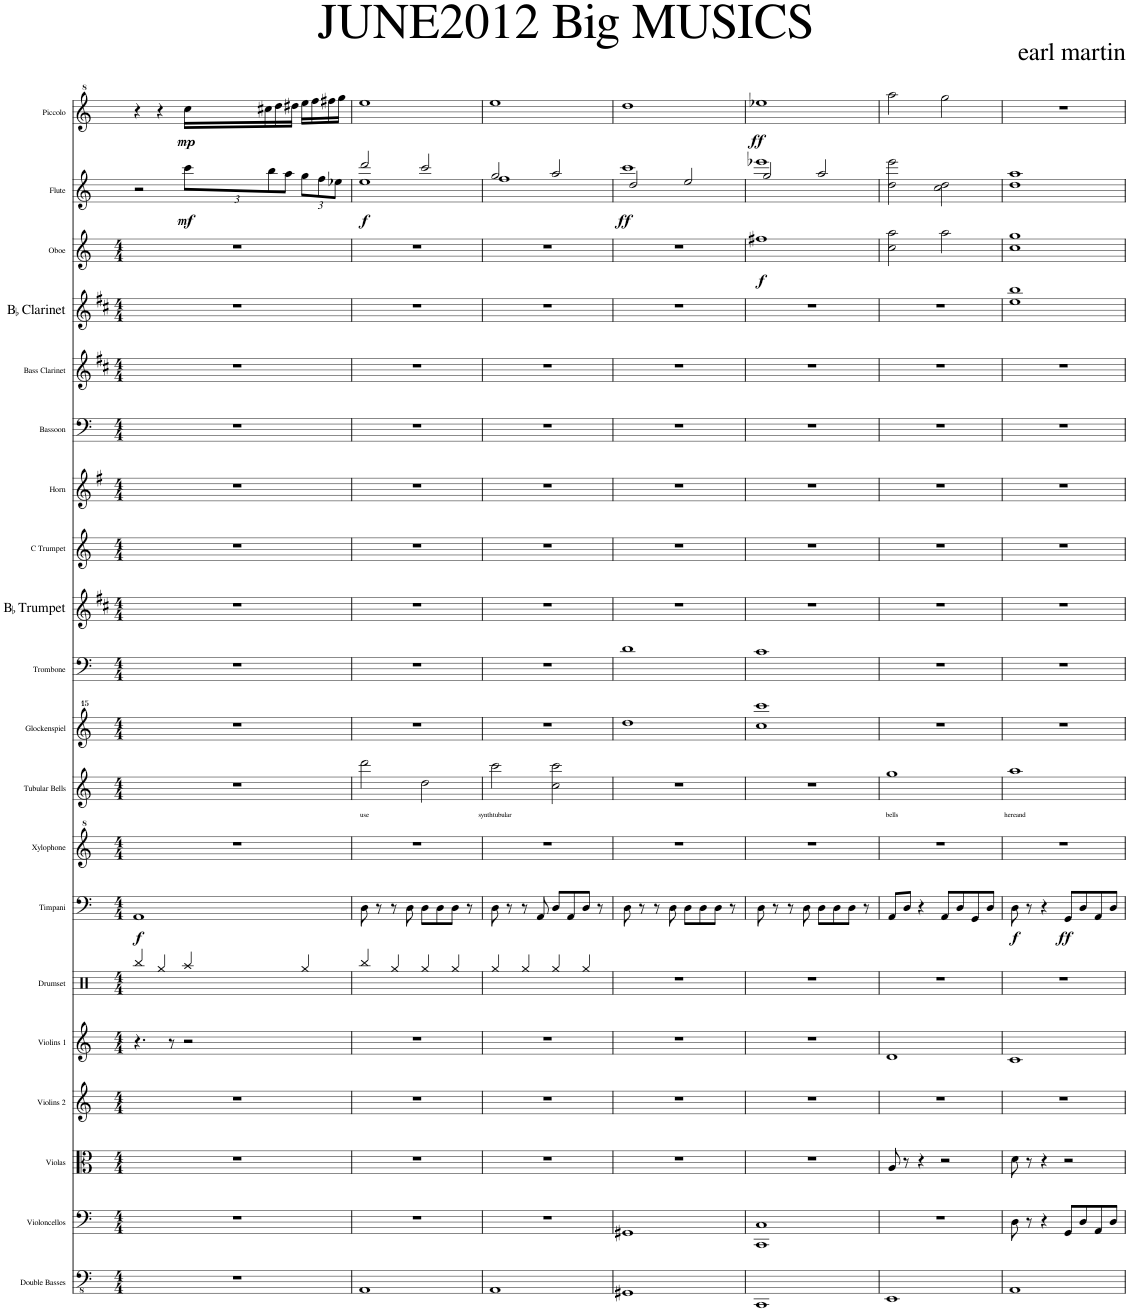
**kern	**kern	**kern	**kern	**kern	**kern	**kern	**dynam	**kern	**kern	**text	**kern	**kern	**kern	**kern	**kern	**kern	**kern	**kern	**kern	**dynam	**kern	**dynam	**kern	**dynam
*part20	*part19	*part18	*part17	*part16	*part15	*part14	*part14	*part13	*part12	*part12	*part11	*part10	*part9	*part8	*part7	*part6	*part5	*part4	*part3	*part3	*part2	*part2	*part1	*part1
*staff20	*staff19	*staff18	*staff17	*staff16	*staff15	*staff14	*staff14	*staff13	*staff12	*staff12	*staff11	*staff10	*staff9	*staff8	*staff7	*staff6	*staff5	*staff4	*staff3	*staff3	*staff2	*staff2	*staff1	*staff1
*I"Double Basses	*I"Violoncellos	*I"Violas	*I"Violins 2	*I"Violins 1	*I"Drumset	*I"Timpani	*	*I"Xylophone	*I"Tubular Bells	*	*I"Glockenspiel	*I"Trombone	*I"BaccidentalFlat Trumpet	*I"C Trumpet	*I"Horn	*I"Bassoon	*I"Bass Clarinet	*I"BaccidentalFlat Clarinet	*I"Oboe	*	*I"Flute	*	*I"Piccolo	*
*I'Dbs.	*I'Vlcs.	*I'Vlas.	*I'Vlns. 2	*I'Vlns. 1	*I'Drs.	*I'Timp.	*	*I'Xyl.	*I'Tu. Be.	*	*I'Glk.	*I'Trb.	*I'BaccidentalFlat Tpt.	*I'C Tpt.	*I'Hn.	*I'Bsn.	*I'B. Cl.	*I'BaccidentalFlat Cl.	*I'Ob.	*	*I'Fl.	*	*I'Picc.	*
*clefFv4	*clefF4	*clefC3	*clefG2	*clefG2	*clefX	*clefF4	*	*clefG^2	*clefG2	*	*clefG^^2	*clefF4	*clefG2	*clefG2	*clefG2	*clefF4	*clefG2	*clefG2	*clefG2	*	*clefG2	*	*clefG^2	*
*	*	*	*	*	*	*	*	*	*	*	*	*	*Trd1c2	*	*Trd4c7	*	*Trd8c14	*Trd1c2	*	*	*	*	*Trd-7c-12	*
*k[]	*k[]	*k[]	*k[]	*k[]	*k[]	*k[]	*	*k[]	*k[]	*	*k[]	*k[]	*k[f#c#]	*k[]	*k[f#]	*k[]	*k[f#c#]	*k[f#c#]	*k[]	*	*k[]	*	*k[]	*
*M4/4	*M4/4	*M4/4	*M4/4	*M4/4	*M4/4	*M4/4	*	*M4/4	*M4/4	*	*M4/4	*M4/4	*M4/4	*M4/4	*M4/4	*M4/4	*M4/4	*M4/4	*M4/4	*	*	*	*	*
=1	=1	=1	=1	=1	=1	=1	=1	=1	=1	=1	=1	=1	=1	=1	=1	=1	=1	=1	=1	=1	=1	=1	=1	=1
!	!	!	!	!	!	!	!LO:DY:b	!	!	!	!	!	!	!	!	!	!	!	!	!	!	!	!	!
1r	1r	1r	1r	4.r	4Rbb/	1AA	f	1r	1r	.	1r	1r	1r	1r	1r	1r	1r	1r	1r	.	2r	.	4r	.
.	.	.	.	.	4Rgg/	.	.	.	.	.	.	.	.	.	.	.	.	.	.	.	.	.	4r	.
.	.	.	.	8r	.	.	.	.	.	.	.	.	.	.	.	.	.	.	.	.	.	.	.	.
*	*	*	*	*	*	*	*	*	*	*	*	*	*	*	*	*	*	*	*	*	*Xbrackettup	*	*	*
!	!	!	!	!	!	!	!	!	!	!	!	!	!	!	!	!	!	!	!	!	!	!LO:DY:b	!	!LO:DY:b
.	.	.	.	2r	4Raa/	.	.	.	.	.	.	.	.	.	.	.	.	.	.	.	12ccc\L	mf	16ccc\LL	mp
.	.	.	.	.	.	.	.	.	.	.	.	.	.	.	.	.	.	.	.	.	.	.	16ccc#X\	.
.	.	.	.	.	.	.	.	.	.	.	.	.	.	.	.	.	.	.	.	.	12bb\	.	.	.
.	.	.	.	.	.	.	.	.	.	.	.	.	.	.	.	.	.	.	.	.	.	.	16ddd\	.
.	.	.	.	.	.	.	.	.	.	.	.	.	.	.	.	.	.	.	.	.	12aa\J	.	.	.
.	.	.	.	.	.	.	.	.	.	.	.	.	.	.	.	.	.	.	.	.	.	.	16ddd#X\JJ	.
.	.	.	.	.	4Rgg/	.	.	.	.	.	.	.	.	.	.	.	.	.	.	.	12gg\L	.	16eee\LL	.
.	.	.	.	.	.	.	.	.	.	.	.	.	.	.	.	.	.	.	.	.	.	.	16fff\	.
.	.	.	.	.	.	.	.	.	.	.	.	.	.	.	.	.	.	.	.	.	12ff\	.	.	.
.	.	.	.	.	.	.	.	.	.	.	.	.	.	.	.	.	.	.	.	.	.	.	16fff#X\	.
.	.	.	.	.	.	.	.	.	.	.	.	.	.	.	.	.	.	.	.	.	12ee-X\J	.	.	.
.	.	.	.	.	.	.	.	.	.	.	.	.	.	.	.	.	.	.	.	.	.	.	16ggg\JJ	.
=2	=2	=2	=2	=2	=2	=2	=2	=2	=2	=2	=2	=2	=2	=2	=2	=2	=2	=2	=2	=2	=2	=2	=2	=2
!	!	!	!	!	!	!	!	!	!	!LO:LY:b	!	!	!	!	!	!	!	!	!	!	!	!LO:DY:b	!	!
*	*	*	*	*	*	*	*	*	*	*	*	*	*	*	*	*	*	*	*	*	*^	*	*	*
1AAA	1r	1r	1r	1r	4Rbb/	8D\	.	1r	2ddd\	use	1r	1r	1r	1r	1r	1r	1r	1r	1r	.	2ddd/	1ee	f	1eee	.
.	.	.	.	.	.	8r	.	.	.	.	.	.	.	.	.	.	.	.	.	.	.	.	.	.	.
.	.	.	.	.	4Rgg/	8r	.	.	.	.	.	.	.	.	.	.	.	.	.	.	.	.	.	.	.
.	.	.	.	.	.	8D\	.	.	.	.	.	.	.	.	.	.	.	.	.	.	.	.	.	.	.
.	.	.	.	.	4Rgg/	8D\L	.	.	2dd\	.	.	.	.	.	.	.	.	.	.	.	2ccc/	.	.	.	.
.	.	.	.	.	.	8D\	.	.	.	.	.	.	.	.	.	.	.	.	.	.	.	.	.	.	.
.	.	.	.	.	4Rgg/	8D\J	.	.	.	.	.	.	.	.	.	.	.	.	.	.	.	.	.	.	.
.	.	.	.	.	.	8r	.	.	.	.	.	.	.	.	.	.	.	.	.	.	.	.	.	.	.
=3	=3	=3	=3	=3	=3	=3	=3	=3	=3	=3	=3	=3	=3	=3	=3	=3	=3	=3	=3	=3	=3	=3	=3	=3	=3
!	!	!	!	!	!	!	!	!	!	!LO:LY:b	!	!	!	!	!	!	!	!	!	!	!	!	!	!	!
1AAA	1r	1r	1r	1r	4Rgg/	8D\	.	1r	2ccc\	synthtubular	1r	1r	1r	1r	1r	1r	1r	1r	1r	.	2gg/	1ff	.	1eee	.
.	.	.	.	.	.	8r	.	.	.	.	.	.	.	.	.	.	.	.	.	.	.	.	.	.	.
.	.	.	.	.	4Rgg/	8r	.	.	.	.	.	.	.	.	.	.	.	.	.	.	.	.	.	.	.
.	.	.	.	.	.	8AA/	.	.	.	.	.	.	.	.	.	.	.	.	.	.	.	.	.	.	.
.	.	.	.	.	4Rgg/	8D/L	.	.	2cc\ 2ccc\	.	.	.	.	.	.	.	.	.	.	.	2aa/	.	.	.	.
.	.	.	.	.	.	8AA/	.	.	.	.	.	.	.	.	.	.	.	.	.	.	.	.	.	.	.
.	.	.	.	.	4Rgg/	8D/J	.	.	.	.	.	.	.	.	.	.	.	.	.	.	.	.	.	.	.
.	.	.	.	.	.	8r	.	.	.	.	.	.	.	.	.	.	.	.	.	.	.	.	.	.	.
=4	=4	=4	=4	=4	=4	=4	=4	=4	=4	=4	=4	=4	=4	=4	=4	=4	=4	=4	=4	=4	=4	=4	=4	=4	=4
!	!	!	!	!	!	!	!	!	!	!	!	!	!	!	!	!	!	!	!	!	!	!	!LO:DY:b	!	!
1GGG#X	1GG#X	1r	1r	1r	1r	8D\	.	1r	1r	.	1dddd	1d	1r	1r	1r	1r	1r	1r	1r	.	2dd/	1ccc	ff	1ddd	.
.	.	.	.	.	.	8r	.	.	.	.	.	.	.	.	.	.	.	.	.	.	.	.	.	.	.
.	.	.	.	.	.	8r	.	.	.	.	.	.	.	.	.	.	.	.	.	.	.	.	.	.	.
.	.	.	.	.	.	8D\	.	.	.	.	.	.	.	.	.	.	.	.	.	.	.	.	.	.	.
.	.	.	.	.	.	8D\L	.	.	.	.	.	.	.	.	.	.	.	.	.	.	2ee/	.	.	.	.
.	.	.	.	.	.	8D\	.	.	.	.	.	.	.	.	.	.	.	.	.	.	.	.	.	.	.
.	.	.	.	.	.	8D\J	.	.	.	.	.	.	.	.	.	.	.	.	.	.	.	.	.	.	.
.	.	.	.	.	.	8r	.	.	.	.	.	.	.	.	.	.	.	.	.	.	.	.	.	.	.
=5	=5	=5	=5	=5	=5	=5	=5	=5	=5	=5	=5	=5	=5	=5	=5	=5	=5	=5	=5	=5	=5	=5	=5	=5	=5
!	!	!	!	!	!	!	!	!	!	!	!	!	!	!	!	!	!	!	!	!LO:DY:b	!	!	!	!	!LO:DY:b
1CCC	1CC 1C	1r	1r	1r	1r	8D\	.	1r	1r	.	1cccc 1ccccc	1c	1r	1r	1r	1r	1r	1r	1ff#X	f	2gg/	1eee-X	.	1eee-X	ff
.	.	.	.	.	.	8r	.	.	.	.	.	.	.	.	.	.	.	.	.	.	.	.	.	.	.
.	.	.	.	.	.	8r	.	.	.	.	.	.	.	.	.	.	.	.	.	.	.	.	.	.	.
.	.	.	.	.	.	8D\	.	.	.	.	.	.	.	.	.	.	.	.	.	.	.	.	.	.	.
.	.	.	.	.	.	8D\L	.	.	.	.	.	.	.	.	.	.	.	.	.	.	2aa/	.	.	.	.
.	.	.	.	.	.	8D\	.	.	.	.	.	.	.	.	.	.	.	.	.	.	.	.	.	.	.
.	.	.	.	.	.	8D\J	.	.	.	.	.	.	.	.	.	.	.	.	.	.	.	.	.	.	.
.	.	.	.	.	.	8r	.	.	.	.	.	.	.	.	.	.	.	.	.	.	.	.	.	.	.
*	*	*	*	*	*	*	*	*	*	*	*	*	*	*	*	*	*	*	*	*	*v	*v	*	*	*
=6	=6	=6	=6	=6	=6	=6	=6	=6	=6	=6	=6	=6	=6	=6	=6	=6	=6	=6	=6	=6	=6	=6	=6	=6
!	!	!	!	!	!	!	!	!	!	!LO:LY:b	!	!	!	!	!	!	!	!	!	!	!	!	!	!
1EEE	1r	8A/	1r	1d	1r	8AA/L	.	1r	1gg	bells	1r	1r	1r	1r	1r	1r	1r	1r	2cc\ 2aa\	.	2dd\ 2eee\	.	2aaa\	.
.	.	8r	.	.	.	8D/J	.	.	.	.	.	.	.	.	.	.	.	.	.	.	.	.	.	.
.	.	4r	.	.	.	4r	.	.	.	.	.	.	.	.	.	.	.	.	.	.	.	.	.	.
.	.	2r	.	.	.	8AA/L	.	.	.	.	.	.	.	.	.	.	.	.	2aa\	.	2cc\ 2dd\	.	2ggg\	.
.	.	.	.	.	.	8D/	.	.	.	.	.	.	.	.	.	.	.	.	.	.	.	.	.	.
.	.	.	.	.	.	8GG/	.	.	.	.	.	.	.	.	.	.	.	.	.	.	.	.	.	.
.	.	.	.	.	.	8D/J	.	.	.	.	.	.	.	.	.	.	.	.	.	.	.	.	.	.
=7	=7	=7	=7	=7	=7	=7	=7	=7	=7	=7	=7	=7	=7	=7	=7	=7	=7	=7	=7	=7	=7	=7	=7	=7
!	!	!	!	!	!	!	!LO:DY:b	!	!	!LO:LY:b	!	!	!	!	!	!	!	!	!	!	!	!	!	!
1AAA	8D\	8d\	1r	1c	1r	8D\	f	1r	1aa	hereand	1r	1r	1r	1r	1r	1r	1r	1ee 1bb	1cc 1gg	.	1dd 1aa	.	1r	.
.	8r	8r	.	.	.	8r	.	.	.	.	.	.	.	.	.	.	.	.	.	.	.	.	.	.
.	4r	4r	.	.	.	4r	.	.	.	.	.	.	.	.	.	.	.	.	.	.	.	.	.	.
!	!	!	!	!	!	!	!LO:DY:b	!	!	!	!	!	!	!	!	!	!	!	!	!	!	!	!	!
.	8GG/L	2r	.	.	.	8GG/L	ff	.	.	.	.	.	.	.	.	.	.	.	.	.	.	.	.	.
.	8D/	.	.	.	.	8D/	.	.	.	.	.	.	.	.	.	.	.	.	.	.	.	.	.	.
.	8AA/	.	.	.	.	8AA/	.	.	.	.	.	.	.	.	.	.	.	.	.	.	.	.	.	.
.	8D/J	.	.	.	.	8D/J	.	.	.	.	.	.	.	.	.	.	.	.	.	.	.	.	.	.
=	=	=	=	=	=	=	=	=	=	=	=	=	=	=	=	=	=	=	=	=	=	=	=	=
*-	*-	*-	*-	*-	*-	*-	*-	*-	*-	*-	*-	*-	*-	*-	*-	*-	*-	*-	*-	*-	*-	*-	*-	*-
